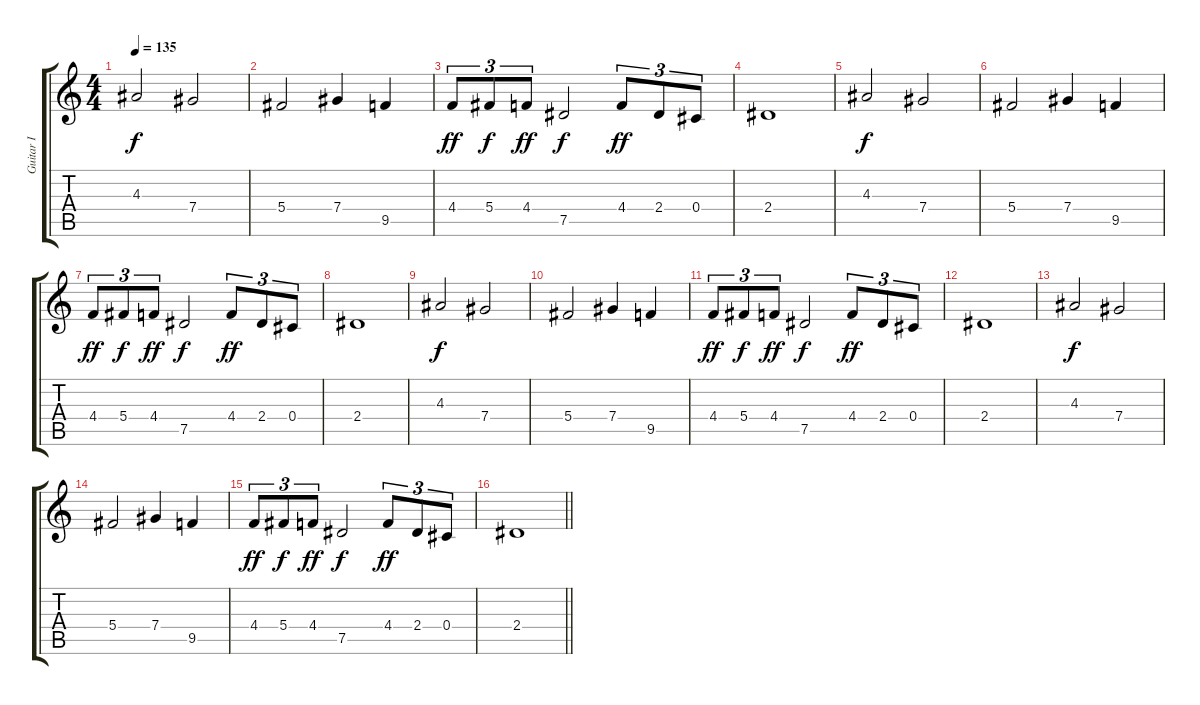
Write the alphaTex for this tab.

\track ("Guitar I" "Guitar I") {instrument distortionguitar}
\staff {score tabs}
\tuning (Eb4 Bb3 Gb3 Db3 Ab2 Eb2) {hide}
\ts (4 4)
\tempo 135
\clef g2
\ks c
4.3.2{dy f} 7.4.2 |
5.4.2 7.4.4 9.5.4 |
4.4.8{tu (3 2) dy ff} 5.4.8{tu (3 2) dy f} 4.4.8{tu (3 2) dy ff} 7.5.2{dy f} 4.4.8{tu (3 2) dy ff} 2.4.8{tu (3 2)} 0.4.8{tu (3 2)} |
2.4.1 |
4.3.2{dy f} 7.4.2 |
5.4.2 7.4.4 9.5.4 |
4.4.8{tu (3 2) dy ff} 5.4.8{tu (3 2) dy f} 4.4.8{tu (3 2) dy ff} 7.5.2{dy f} 4.4.8{tu (3 2) dy ff} 2.4.8{tu (3 2)} 0.4.8{tu (3 2)} |
2.4.1 |
4.3.2{dy f} 7.4.2 |
5.4.2 7.4.4 9.5.4 |
4.4.8{tu (3 2) dy ff} 5.4.8{tu (3 2) dy f} 4.4.8{tu (3 2) dy ff} 7.5.2{dy f} 4.4.8{tu (3 2) dy ff} 2.4.8{tu (3 2)} 0.4.8{tu (3 2)} |
2.4.1 |
4.3.2{dy f} 7.4.2 |
5.4.2 7.4.4 9.5.4 |
4.4.8{tu (3 2) dy ff} 5.4.8{tu (3 2) dy f} 4.4.8{tu (3 2) dy ff} 7.5.2{dy f} 4.4.8{tu (3 2) dy ff} 2.4.8{tu (3 2)} 0.4.8{tu (3 2)} |
\barLineRight lightlight
2.4.1
